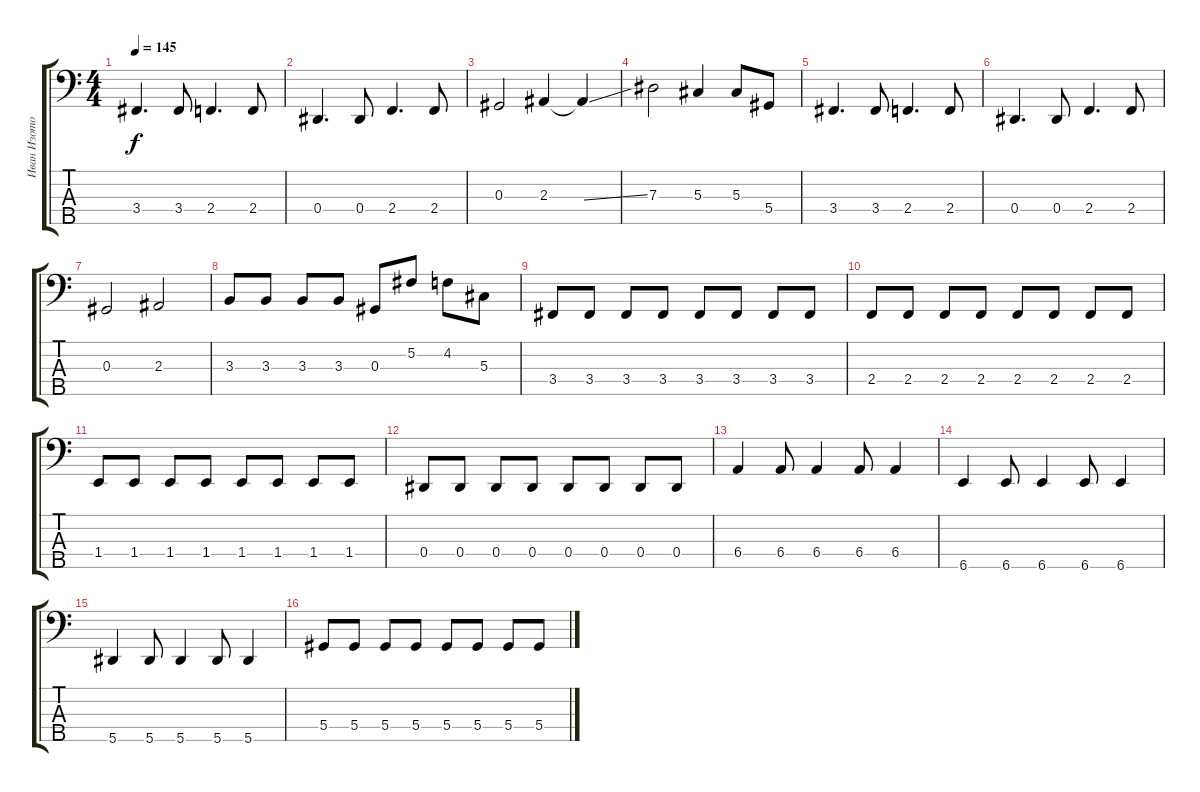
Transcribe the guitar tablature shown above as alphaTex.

\track ("Иван Изотов" "Иван Изото") {instrument electricbasspick}
\staff {score tabs}
\tuning (Gb2 Db2 Ab1 Eb1 Bb0) {hide}
\ts (4 4)
\tempo 145
\clef f4
\ks c
3.4.4{d dy f} 3.4.8 2.4.4{d} 2.4.8 |
0.4.4{d} 0.4.8 2.4.4{d} 2.4.8 |
0.3.2 2.3.4 2.3{ss t}.4 |
7.3.2 5.3.4 5.3.8 5.4.8 |
3.4.4{d} 3.4.8 2.4.4{d} 2.4.8 |
0.4.4{d} 0.4.8 2.4.4{d} 2.4.8 |
0.3.2 2.3.2 |
3.3.8 3.3.8 3.3.8 3.3.8 0.3.8 5.2.8 4.2.8 5.3.8 |
3.4.8 3.4.8 3.4.8 3.4.8 3.4.8 3.4.8 3.4.8 3.4.8 |
2.4.8 2.4.8 2.4.8 2.4.8 2.4.8 2.4.8 2.4.8 2.4.8 |
1.4.8 1.4.8 1.4.8 1.4.8 1.4.8 1.4.8 1.4.8 1.4.8 |
0.4.8 0.4.8 0.4.8 0.4.8 0.4.8 0.4.8 0.4.8 0.4.8 |
6.4.4 6.4.8 6.4.4 6.4.8 6.4.4 |
6.5.4 6.5.8 6.5.4 6.5.8 6.5.4 |
5.5.4 5.5.8 5.5.4 5.5.8 5.5.4 |
5.4.8 5.4.8 5.4.8 5.4.8 5.4.8 5.4.8 5.4.8 5.4.8
